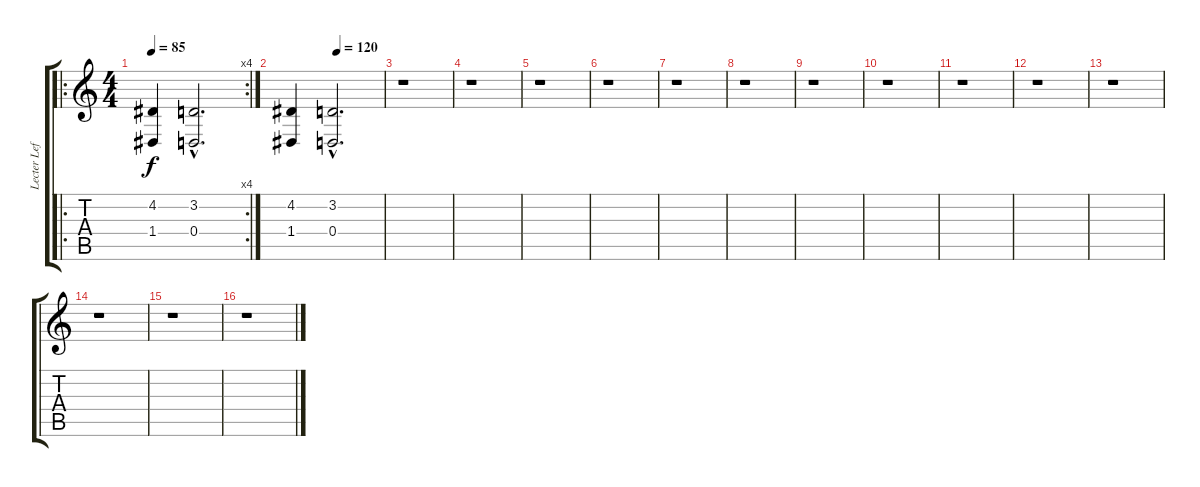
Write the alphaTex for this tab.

\track ("Lecter Left" "Lecter Lef") {instrument orchestrahit}
\staff {score tabs}
\tuning (E4 B3 G3 D3 A2 E2) {hide}
\ro
\rc 4
\ts (4 4)
\tempo 85
\clef g2
\ks c
(4.2 1.4).4{dy f} (3.2{hac} 0.4{hac}).2{d} |
\tempo (120 0.5)
(4.2 1.4).4 (3.2{hac} 0.4{hac}).2{d} |
r.1 |
r.1 |
r.1 |
r.1 |
r.1 |
r.1 |
r.1 |
r.1 |
r.1 |
r.1 |
r.1 |
r.1 |
r.1 |
r.1
